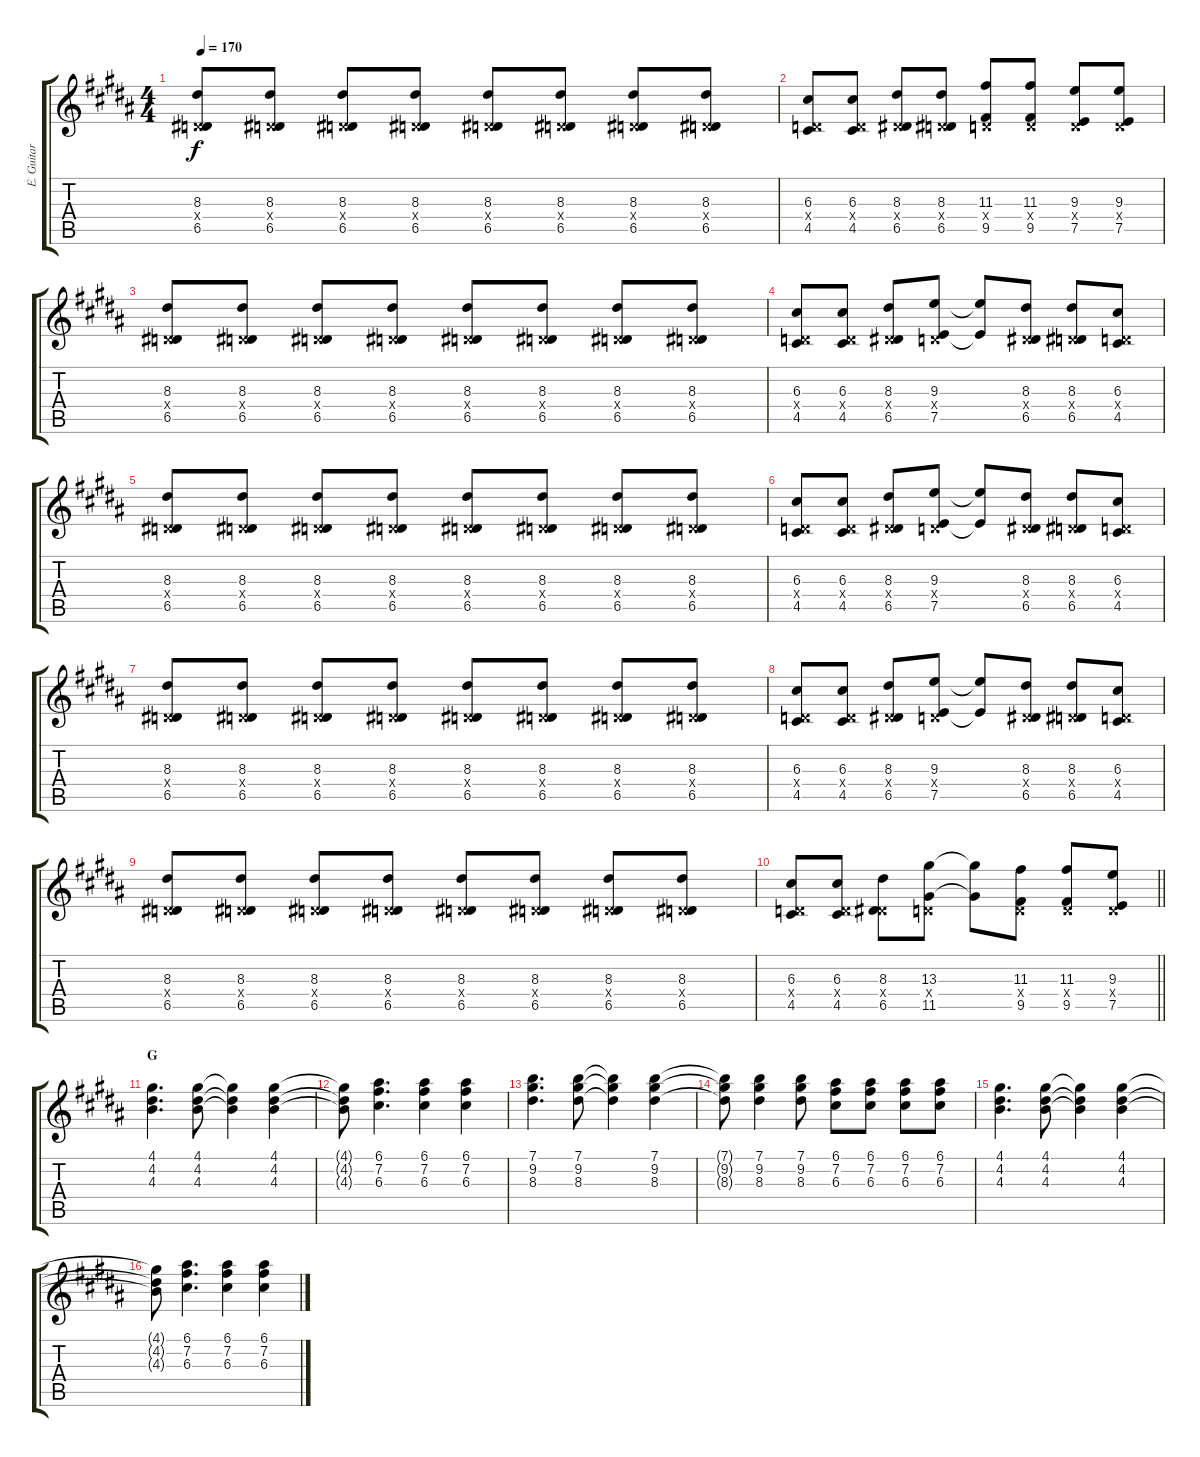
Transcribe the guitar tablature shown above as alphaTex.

\track ("E. Guitar I" "E. Guitar ") {instrument overdrivenguitar}
\staff {score tabs}
\tuning (E4 B3 G3 D3 A2 E2) {hide}
\ts (4 4)
\tempo 170
\clef g2
\ks b
(8.3 0.4{x} 6.5).8{dy f} (8.3 0.4{x} 6.5).8 (8.3 0.4{x} 6.5).8 (8.3 0.4{x} 6.5).8 (8.3 0.4{x} 6.5).8 (8.3 0.4{x} 6.5).8 (8.3 0.4{x} 6.5).8 (8.3 0.4{x} 6.5).8 |
(6.3 0.4{x} 4.5).8 (6.3 0.4{x} 4.5).8 (8.3 0.4{x} 6.5).8 (8.3 0.4{x} 6.5).8 (11.3 0.4{x} 9.5).8 (11.3 0.4{x} 9.5).8 (9.3 0.4{x} 7.5).8 (9.3 0.4{x} 7.5).8 |
(8.3 0.4{x} 6.5).8 (8.3 0.4{x} 6.5).8 (8.3 0.4{x} 6.5).8 (8.3 0.4{x} 6.5).8 (8.3 0.4{x} 6.5).8 (8.3 0.4{x} 6.5).8 (8.3 0.4{x} 6.5).8 (8.3 0.4{x} 6.5).8 |
(6.3 0.4{x} 4.5).8 (6.3 0.4{x} 4.5).8 (8.3 0.4{x} 6.5).8 (9.3 0.4{x} 7.5).8 (9.3{t} 7.5{t}).8 (8.3 0.4{x} 6.5).8 (8.3 0.4{x} 6.5).8 (6.3 0.4{x} 4.5).8 |
(8.3 0.4{x} 6.5).8 (8.3 0.4{x} 6.5).8 (8.3 0.4{x} 6.5).8 (8.3 0.4{x} 6.5).8 (8.3 0.4{x} 6.5).8 (8.3 0.4{x} 6.5).8 (8.3 0.4{x} 6.5).8 (8.3 0.4{x} 6.5).8 |
(6.3 0.4{x} 4.5).8 (6.3 0.4{x} 4.5).8 (8.3 0.4{x} 6.5).8 (9.3 0.4{x} 7.5).8 (9.3{t} 7.5{t}).8 (8.3 0.4{x} 6.5).8 (8.3 0.4{x} 6.5).8 (6.3 0.4{x} 4.5).8 |
(8.3 0.4{x} 6.5).8 (8.3 0.4{x} 6.5).8 (8.3 0.4{x} 6.5).8 (8.3 0.4{x} 6.5).8 (8.3 0.4{x} 6.5).8 (8.3 0.4{x} 6.5).8 (8.3 0.4{x} 6.5).8 (8.3 0.4{x} 6.5).8 |
(6.3 0.4{x} 4.5).8 (6.3 0.4{x} 4.5).8 (8.3 0.4{x} 6.5).8 (9.3 0.4{x} 7.5).8 (9.3{t} 7.5{t}).8 (8.3 0.4{x} 6.5).8 (8.3 0.4{x} 6.5).8 (6.3 0.4{x} 4.5).8 |
(8.3 0.4{x} 6.5).8 (8.3 0.4{x} 6.5).8 (8.3 0.4{x} 6.5).8 (8.3 0.4{x} 6.5).8 (8.3 0.4{x} 6.5).8 (8.3 0.4{x} 6.5).8 (8.3 0.4{x} 6.5).8 (8.3 0.4{x} 6.5).8 |
\barLineRight lightlight
(6.3 0.4{x} 4.5).8 (6.3 0.4{x} 4.5).8 (8.3 0.4{x} 6.5).8 (13.3 0.4{x} 11.5).8 (13.3{t} 11.5{t}).8 (11.3 0.4{x} 9.5).8 (11.3 0.4{x} 9.5).8 (9.3 0.4{x} 7.5).8 |
\section ("" "G")
(4.1 4.2 4.3).4{d} (4.1 4.2 4.3).8 (4.1{t} 4.2{t} 4.3{t}).4 (4.1 4.2 4.3).4 |
(4.1{t} 4.2{t} 4.3{t}).8 (6.1 7.2 6.3).4{d} (6.1 7.2 6.3).4 (6.1 7.2 6.3).4 |
(7.1 9.2 8.3).4{d} (7.1 9.2 8.3).8 (7.1{t} 9.2{t} 8.3{t}).4 (7.1 9.2 8.3).4 |
(7.1{t} 9.2{t} 8.3{t}).8 (7.1 9.2 8.3).4 (7.1 9.2 8.3).8 (6.1 7.2 6.3).8 (6.1 7.2 6.3).8 (6.1 7.2 6.3).8 (6.1 7.2 6.3).8 |
(4.1 4.2 4.3).4{d} (4.1 4.2 4.3).8 (4.1{t} 4.2{t} 4.3{t}).4 (4.1 4.2 4.3).4 |
(4.1{t} 4.2{t} 4.3{t}).8 (6.1 7.2 6.3).4{d} (6.1 7.2 6.3).4 (6.1 7.2 6.3).4
